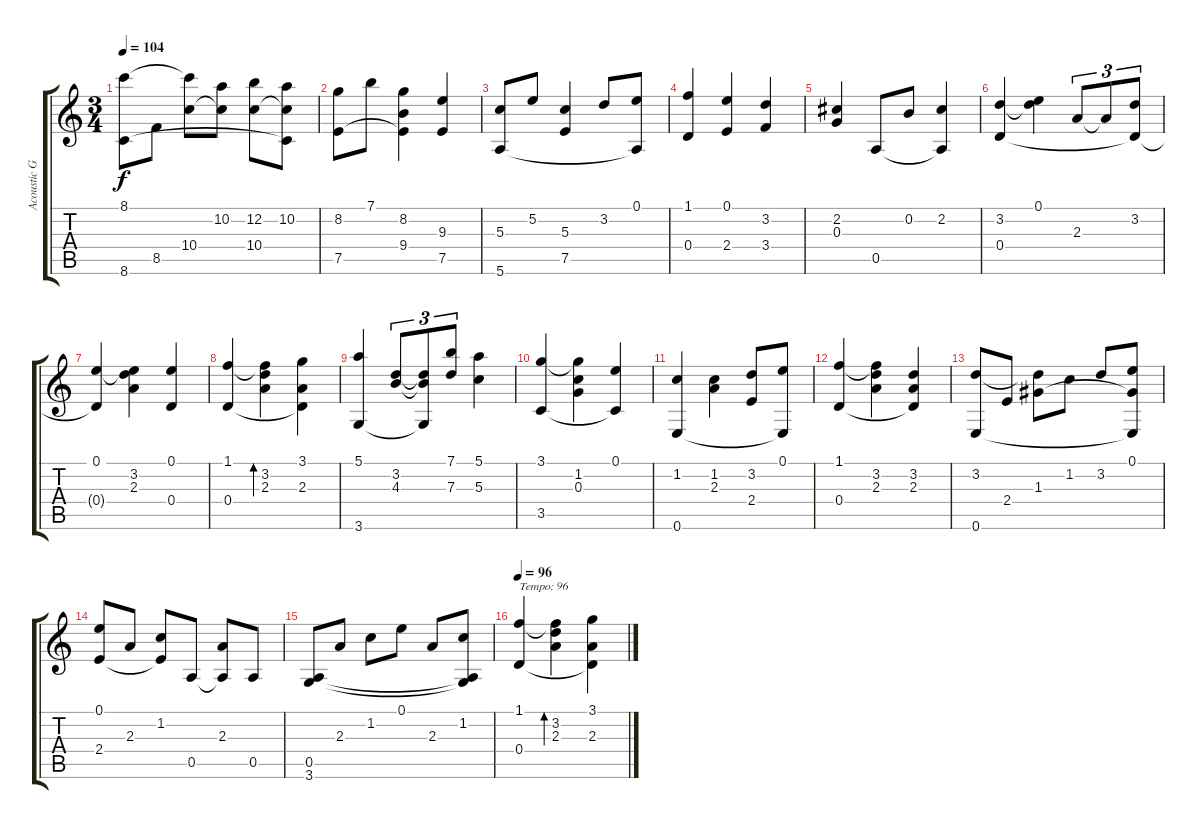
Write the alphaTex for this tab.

\track ("Acoustic Guitar" "Acoustic G") {instrument acousticguitarnylon}
\staff {score tabs}
\tuning (E4 B3 G3 D3 A2 E2) {hide}
\ts (3 4)
\tempo 104
\clef g2
\ks c
(8.1 8.6).8{dy f} 8.5.8 (8.1{t} 10.4).8 (10.2 10.4{t}).8 (12.2 10.4).8 (10.2 10.4{t} 8.6{t}).8 |
(8.2 7.5).8 7.1.8 (8.2 9.4 7.5{t}).4 (9.3 7.5).4 |
(5.3 5.6).8 5.2.8 (5.3 7.5).4 3.2.8 (0.1 5.6{t}).8 |
(1.1 0.4).4 (0.1 2.4).4 (3.2 3.4).4 |
(2.2 0.3).4 0.5.8 0.2.8 (2.2 0.5{t}).4 |
(3.2 0.4).4 (0.1 3.2{t}).4 2.3.8{tu (3 2)} 2.3{t}.8{tu (3 2)} (3.2 0.4{t}).8{tu (3 2)} |
(0.1 0.4{t}).4 (0.1{t} 3.2 2.3).4 (0.1 0.4).4 |
(1.1 0.4).4 (1.1{t} 3.2 2.3).4{bd 120} (3.1 2.3 0.4{t}).4 |
(5.1 3.6).4 (3.2 4.3).8{tu (3 2)} (3.2{t} 4.3{t} 3.6{t}).8{tu (3 2)} (7.1 7.3).8{tu (3 2)} (5.1 5.3).4 |
(3.1 3.5).4 (3.1{t} 1.2 0.3).4 (0.1 3.5{t}).4 |
(1.2 0.6).4 (1.2 2.3).4 (3.2 2.4).8 (0.1 0.6{t}).8 |
(1.1 0.4).4 (1.1{t} 3.2 2.3).4 (3.2 2.3 0.4{t}).4 |
(3.2 0.6).8 2.4.8 (3.2{t} 1.3).8 1.2.8 3.2.8 (0.1 1.3{t} 0.6{t}).8 |
(0.1 2.4).8 2.3.8 (1.2 2.4{t}).8 0.5.8 (2.3 0.5{t}).8 0.5.8 |
(0.5 3.6).8 2.3.8 1.2.8 0.1.8 2.3.8 (1.2 0.5{t} 3.6{t}).8 |
\tempo 96
(1.1 0.4).4{txt "Tempo: 96"} (1.1{t} 3.2 2.3).4{bd 120} (3.1 2.3 0.4{t}).4
